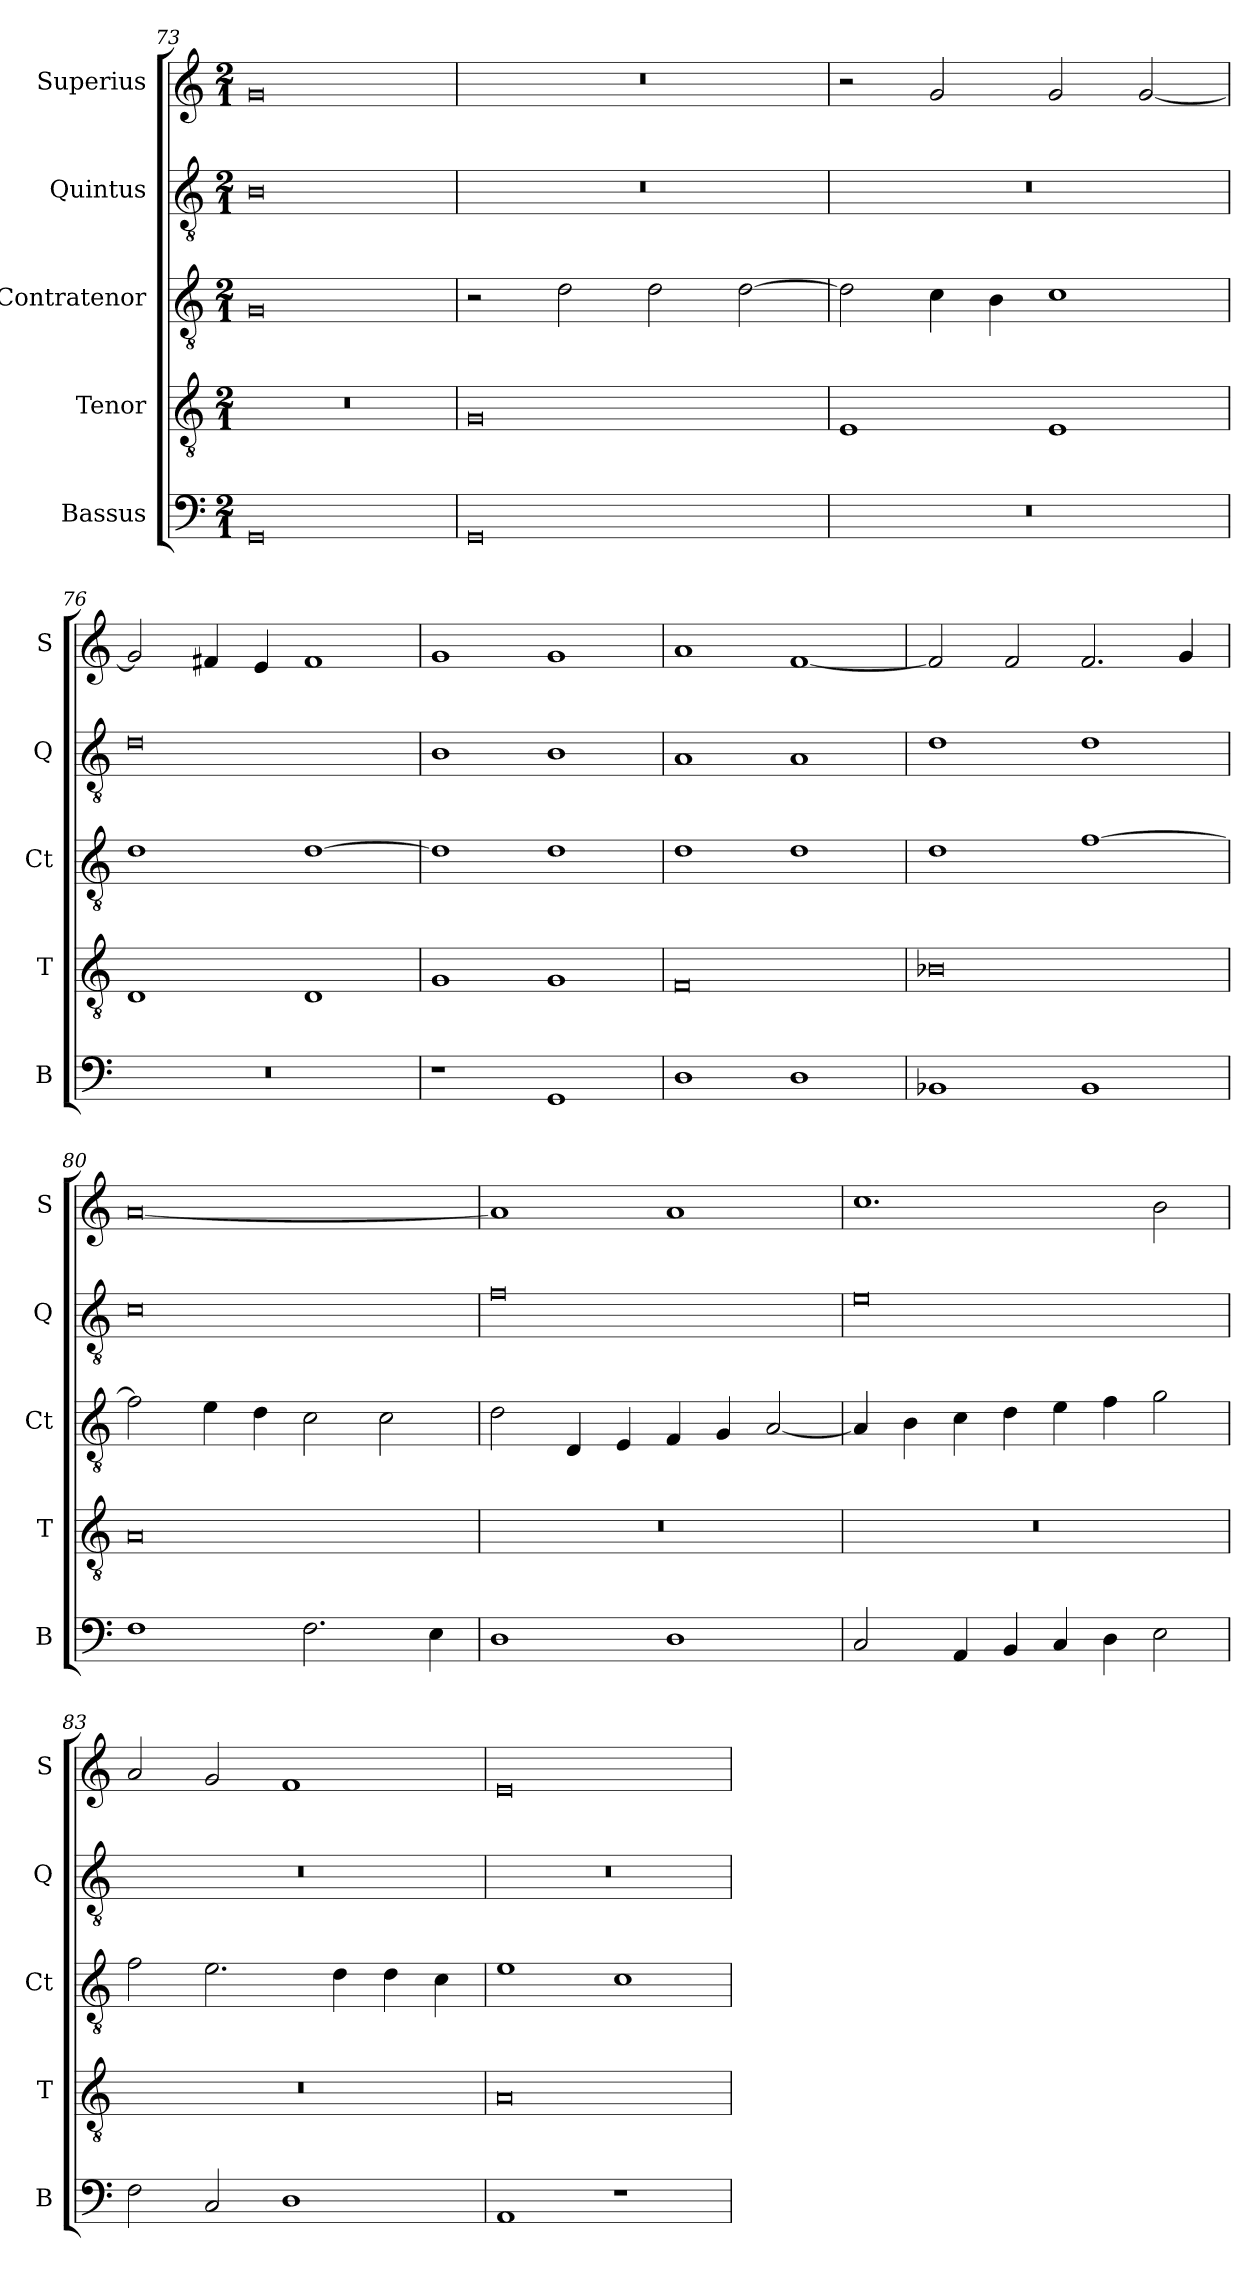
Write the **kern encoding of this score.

**kern	**kern	**kern	**kern	**kern
*part5	*part4	*part3	*part2	*part1
*staff5	*staff4	*staff3	*staff2	*staff1
*I"Bassus	*I"Tenor	*I"Contratenor	*I"Quintus	*I"Superius
*I'B	*I'T	*I'Ct	*I'Q	*I'S
*clefF4	*clefGv2	*clefGv2	*clefGv2	*clefG2
*k[]	*k[]	*k[]	*k[]	*k[]
*M2/1	*M2/1	*M2/1	*M2/1	*M2/1
=73	=73	=73	=73	=73
0GG	0r	0G	0B	0g
=74	=74	=74	=74	=74
0GG	0G	2r	0r	0r
.	.	2d\	.	.
.	.	2d\	.	.
.	.	[2d\	.	.
=75	=75	=75	=75	=75
0r	1E	2d\]	0r	2r
.	.	4c\	.	2g/
.	.	4B\	.	.
.	1E	1c	.	2g/
.	.	.	.	[2g/
=76	=76	=76	=76	=76
0r	1D	1d	0d	2g/]
.	.	.	.	4f#X/
.	.	.	.	4e/
.	1D	[1d	.	1f#
=77	=77	=77	=77	=77
1r	1G	1d]	1B	1g
1GG	1G	1d	1B	1g
=78	=78	=78	=78	=78
1D	0F	1d	1A	1a
1D	.	1d	1A	[1f
=79	=79	=79	=79	=79
1BB-X	0B-X	1d	1d	2f/]
.	.	.	.	2f/
1BB-	.	[1f	1d	2.f/
.	.	.	.	4g/
=80	=80	=80	=80	=80
1F	0A	2f\]	0c	[0a
.	.	4e\	.	.
.	.	4d\	.	.
2.F\	.	2c\	.	.
.	.	2c\	.	.
4E\	.	.	.	.
=81	=81	=81	=81	=81
1D	0r	2d\	0f	1a]
.	.	4D/	.	.
.	.	4E/	.	.
1D	.	4F/	.	1a
.	.	4G/	.	.
.	.	[2A/	.	.
=82	=82	=82	=82	=82
2C/	0r	4A/]	0e	1.cc
.	.	4B\	.	.
4AA/	.	4c\	.	.
4BB/	.	4d\	.	.
4C/	.	4e\	.	.
4D\	.	4f\	.	.
2E\	.	2g\	.	2b\
=83	=83	=83	=83	=83
2F\	0r	2f\	0r	2a/
2C/	.	2.e\	.	2g/
1D	.	.	.	1f
.	.	4d\	.	.
.	.	4d\	.	.
.	.	4c\	.	.
=84	=84	=84	=84	=84
1AA	0A	1e	0r	0e
1r	.	1c	.	.
=	=	=	=	=
*-	*-	*-	*-	*-
